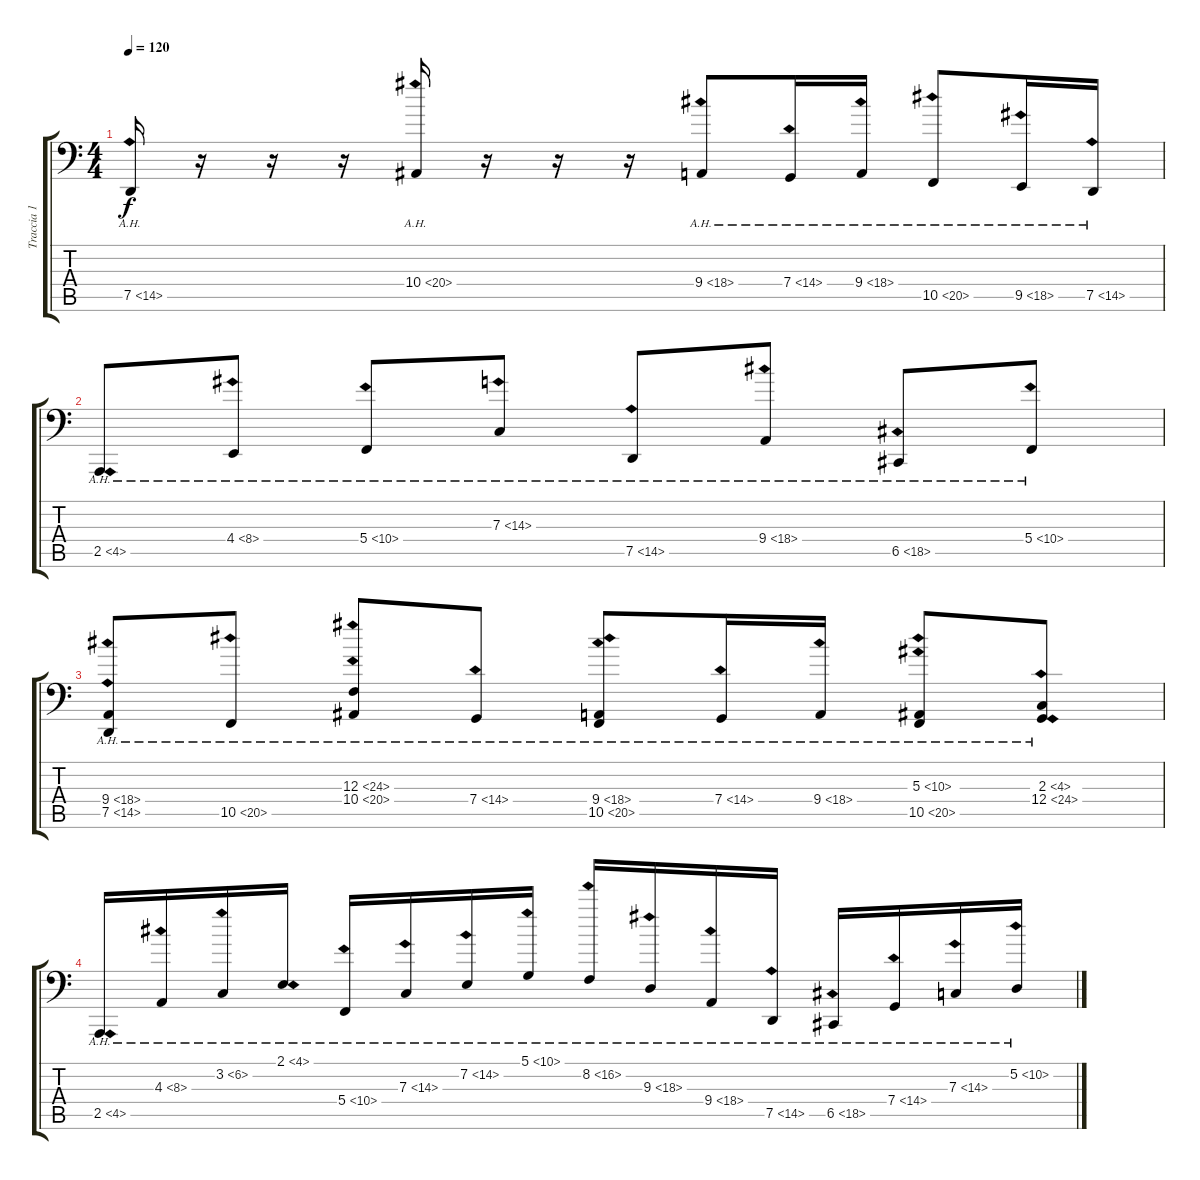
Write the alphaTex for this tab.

\track ("Traccia 1" "Traccia 1") {instrument acousticgrandpiano}
\staff {score tabs}
\tuning (D3 A2 F2 C2 G1 D1) {hide}
\ts (4 4)
\tempo 120
\clef f4
\ks c
7.5{ah 7}.16{dy f} r.16 r.16 r.16 10.4{ah 10}.16 r.16 r.16 r.16 9.4{ah 9}.8 7.4{ah 7}.16 9.4{ah 9}.16 10.5{ah 10}.8 9.5{ah 9}.16 7.5{ah 7}.16 |
2.5{ah 2}.8 4.4{ah 4}.8 5.4{ah 5}.8 7.3{ah 7}.8 7.5{ah 7}.8 9.4{ah 9}.8 6.5{ah 12}.8 5.4{ah 5}.8 |
(9.4{ah 9} 7.5{ah 7}).8 10.5{ah 10}.8 (12.3{ah 12} 10.4{ah 10}).8 7.4{ah 7}.8 (9.4{ah 9} 10.5{ah 10}).8 7.4{ah 7}.16 9.4{ah 9}.16 (5.3{ah 5} 10.5{ah 10}).8 (2.3{ah 2} 12.4{ah 12}).8 |
2.5{ah 2}.16 4.3{ah 4}.16 3.2{ah 3}.16 2.1{ah 2}.16 5.4{ah 5}.16 7.3{ah 7}.16 7.2{ah 7}.16 5.1{ah 5}.16 8.2{ah 8}.16 9.3{ah 9}.16 9.4{ah 9}.16 7.5{ah 7}.16 6.5{ah 12}.16 7.4{ah 7}.16 7.3{ah 7}.16 5.2{ah 5}.16
